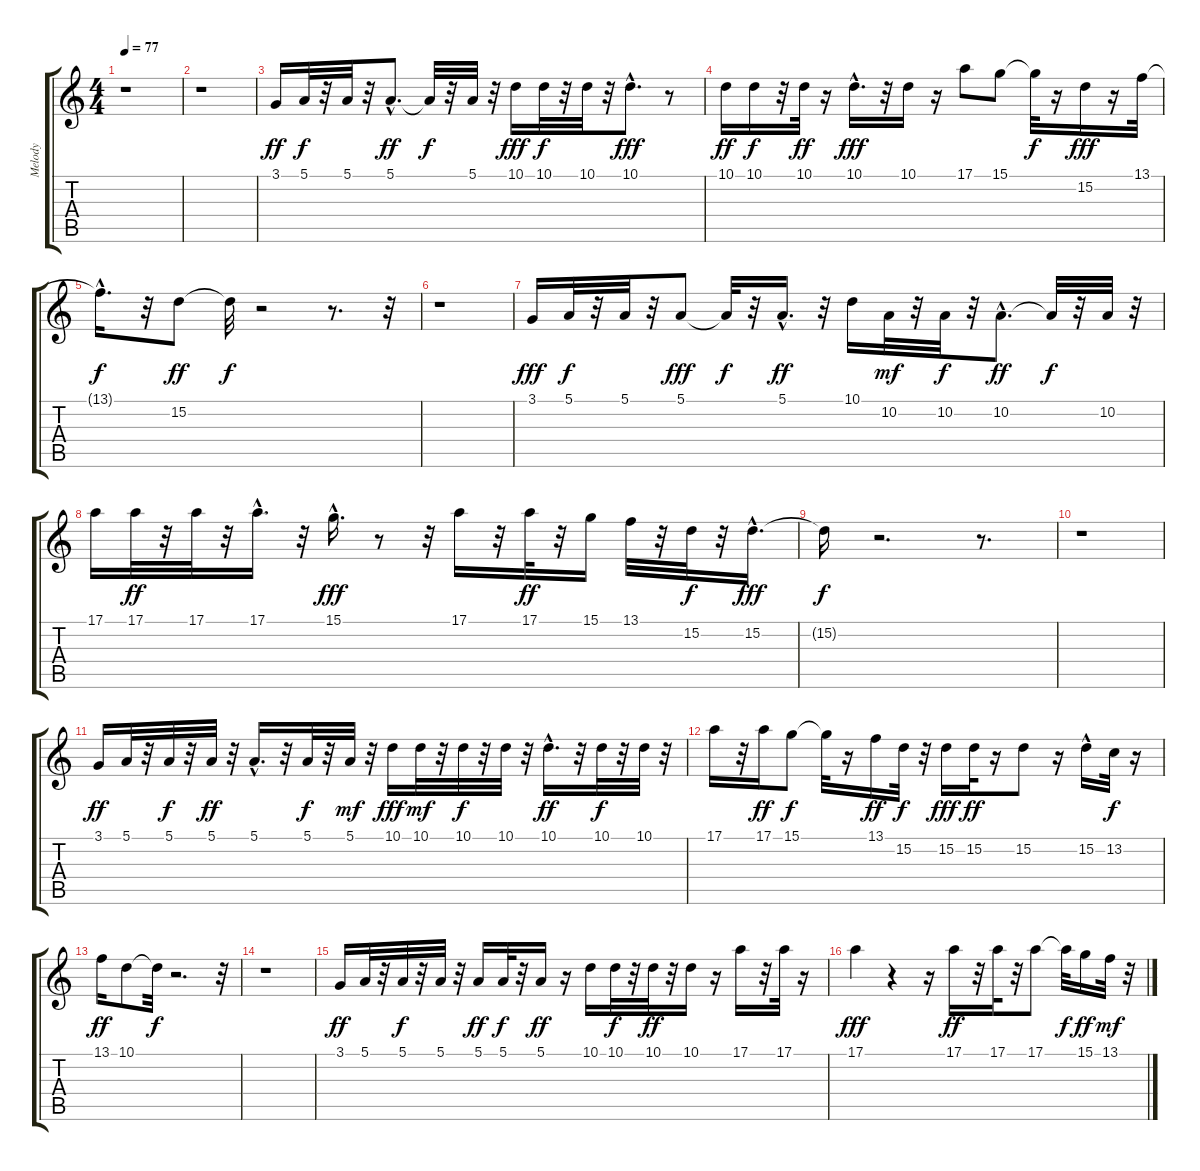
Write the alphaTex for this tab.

\track ("Melody" "Melody") {instrument harmonica}
\staff {score tabs}
\tuning (E4 B3 G3 D3 A2 E2) {hide}
\ts (4 4)
\tempo 77
\clef g2
\ks c
r.1{dy f} |
r.1 |
3.1.16{dy ff} 5.1.32{dy f} r.32 5.1.32 r.32 5.1{hac}.8{d dy ff} 5.1{t}.32{dy f} r.32 5.1.32 r.32 10.1.16{dy fff} 10.1.32{dy f} r.32 10.1.32 r.32 10.1{hac}.8{d dy fff} r.8 |
10.1.16{dy ff} 10.1.16{dy f} r.32 10.1.32{dy ff} r.16 10.1{hac}.16{d dy fff} r.32 10.1.16 r.16 17.1.8 15.1.8 15.1{t}.32{dy f} r.16 15.2.16{dy fff} r.16 13.1.32 |
13.1{hac t}.16{d dy f} r.32 15.2.8{dy ff} 15.2{t}.32{dy f} r.2 r.8{d} r.32 |
r.1 |
3.1.16{dy fff} 5.1.32{dy f} r.32 5.1.32 r.32 5.1.8{dy fff} 5.1{t}.32{dy f} r.32 5.1{hac}.16{d dy ff} r.32 10.1.16 10.2.32{dy mf} r.32 10.2.32{dy f} r.32 10.2{hac}.8{d dy ff} 10.2{t}.32{dy f} r.32 10.2.32 r.32 |
17.1.16 17.1.32{dy ff} r.32 17.1.32 r.32 17.1{hac}.16{d} r.32 15.1{hac}.16{d dy fff} r.8 r.32 17.1.16 r.32 17.1.32{dy ff} r.32 15.1.16 13.1.32 r.32 15.2.32{dy f} r.32 15.2{hac}.16{d dy fff} |
15.2{t}.16{dy f} r.2{d} r.8{d} |
r.1 |
3.1.16{dy ff} 5.1.32 r.32 5.1.32{dy f} r.32 5.1.32{dy ff} r.32 5.1{hac}.16{d} r.32 5.1.32{dy f} r.32 5.1.32{dy mf} r.32 10.1.16{dy fff} 10.1.32{dy mf} r.32 10.1.32{dy f} r.32 10.1.32 r.32 10.1{hac}.16{d dy ff} r.32 10.1.32{dy f} r.32 10.1.32 r.32 |
17.1.16 r.32 17.1.16{dy ff} 15.1.8{dy f} 15.1{t}.32 r.16 13.1.16{dy ff} 15.2.32{dy f} r.32 15.2.16{dy fff} 15.2.32{dy ff} r.16 15.2.8 r.16 15.2{hac}.16 13.2.32{dy f} r.16 |
13.1.16{dy ff} 10.1.8 10.1{t}.32{dy f} r.2{d} r.32 |
r.1 |
3.1.16{dy ff} 5.1.32 r.32 5.1.32{dy f} r.32 5.1.32 r.32 5.1.16{dy ff} 5.1.32{dy f} r.32 5.1.16{dy ff} r.16 10.1.16 10.1.32{dy f} r.32 10.1.32{dy ff} r.32 10.1.16 r.16 17.1.16 r.32 17.1.32 r.16 |
17.1.4{dy fff} r.4 r.16 17.1.16{dy ff} r.32 17.1.32 r.32 17.1.8 17.1{t}.32{dy f} 15.1.16{dy ff} 13.1.32{dy mf} r.32
